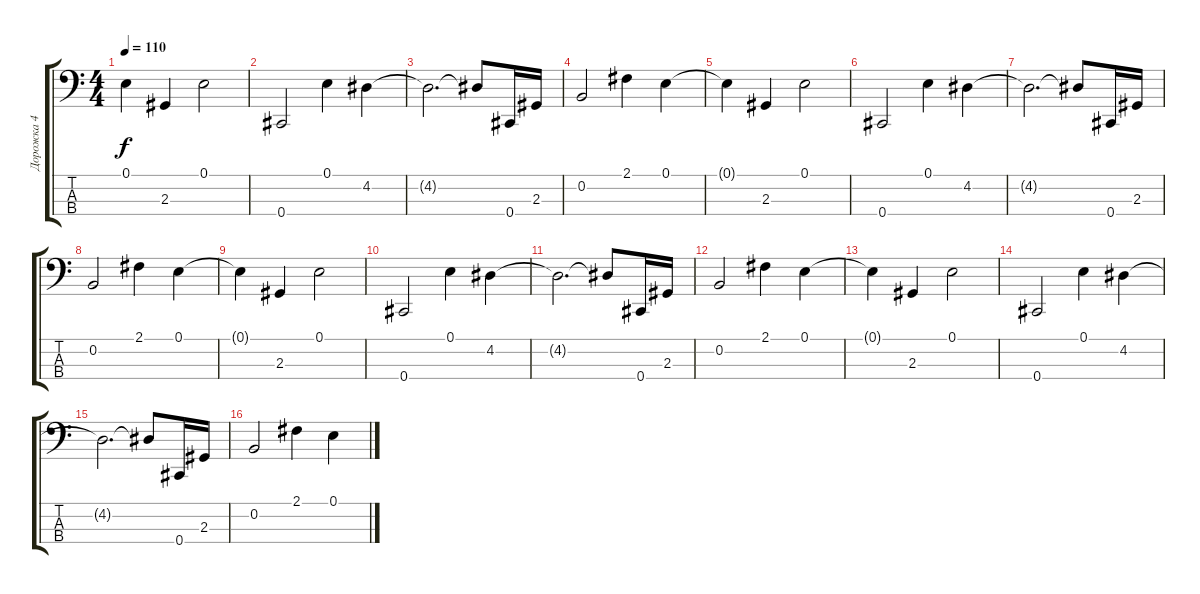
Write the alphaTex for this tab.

\track ("Дорожка 4" "Дорожка 4") {instrument electricbassfinger}
\staff {score tabs}
\tuning (E2 B1 Gb1 Db1) {hide}
\ts (4 4)
\tempo 110
\clef f4
\ks c
0.1{t}.4{dy f} 2.3.4 0.1.2 |
0.4.2{volume 13} 0.1.4 4.2.4 |
4.2{t}.2{d} 4.2{t}.8 0.4.16 2.3.16 |
0.2.2 2.1.4 0.1.4 |
0.1{t}.4 2.3.4 0.1.2 |
0.4.2{volume 13 instrument electricbassfinger} 0.1.4 4.2.4 |
4.2{t}.2{d} 4.2{t}.8 0.4.16 2.3.16 |
0.2.2 2.1.4 0.1.4 |
0.1{t}.4 2.3.4 0.1.2 |
0.4.2{volume 13} 0.1.4 4.2.4 |
4.2{t}.2{d} 4.2{t}.8 0.4.16 2.3.16 |
0.2.2 2.1.4 0.1.4 |
0.1{t}.4 2.3.4 0.1.2 |
0.4.2{volume 13 instrument electricbassfinger} 0.1.4 4.2.4 |
4.2{t}.2{d} 4.2{t}.8 0.4.16 2.3.16 |
0.2.2 2.1.4 0.1.4
